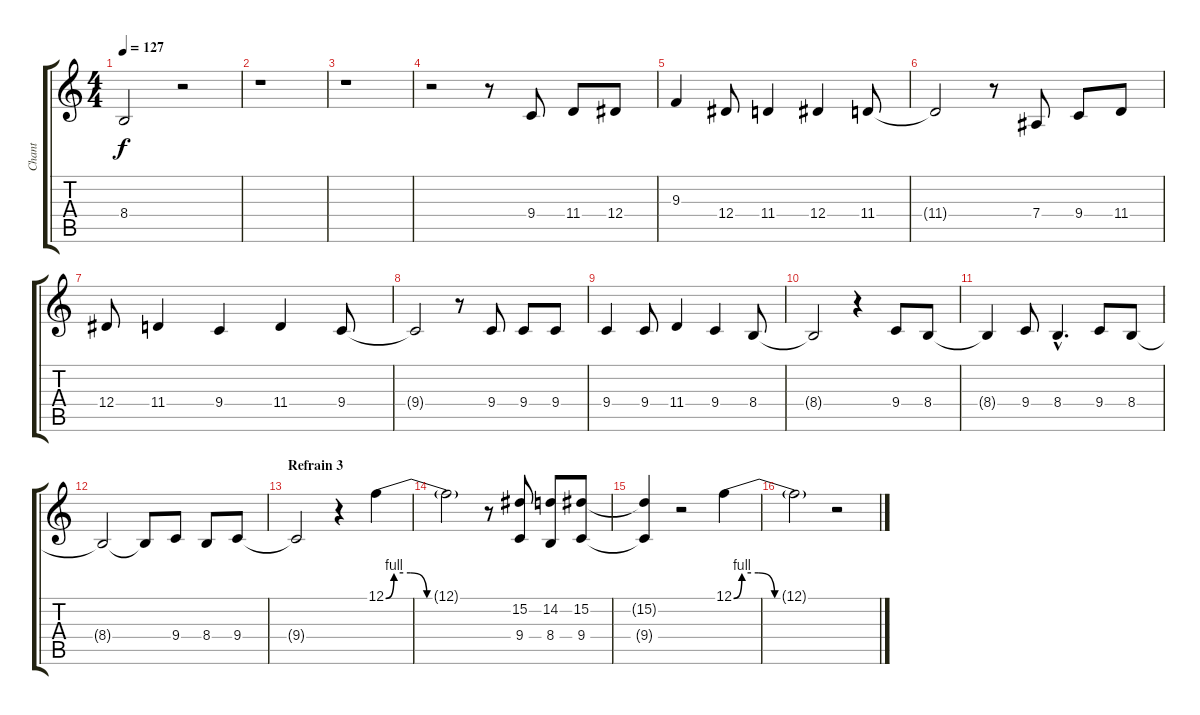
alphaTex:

\track ("Chant" "Chant") {instrument choiraahs}
\staff {score tabs}
\tuning (F4 C4 Ab3 Eb3 Bb2 F2) {hide}
\ts (4 4)
\tempo 127
\clef g2
\ks c
8.4{t}.2{dy f} r.2 |
r.1 |
r.1 |
r.2 r.8 9.4.8 11.4.8 12.4.8 |
9.3.4 12.4.8 11.4.4 12.4.4 11.4.8 |
11.4{t}.2 r.8 7.4.8 9.4.8 11.4.8 |
12.4.8 11.4.4 9.4.4 11.4.4 9.4.8 |
9.4{t}.2 r.8 9.4.8 9.4.8 9.4.8 |
9.4.4 9.4.8 11.4.4 9.4.4 8.4.8 |
8.4{t}.2 r.4 9.4.8 8.4.8 |
8.4{t}.4 9.4.8 8.4{hac}.4{d} 9.4.8 8.4.8 |
8.4{t}.2 8.4{t}.8 9.4.8 8.4.8 9.4.8 |
\section ("" "Refrain 3")
9.4{t}.2 r.4 12.1{be (custom 0 0 5 4 15 4 25 0 45 0 60 0)}.4 |
12.1{t}.2 r.8 (15.2 9.4).8 (14.2 8.4).8 (15.2 9.4).8 |
(15.2{t} 9.4{t}).4 r.2 12.1{be (custom 0 0 5 4 15 4 25 0 45 0 60 0)}.4 |
12.1{t}.2 r.2
